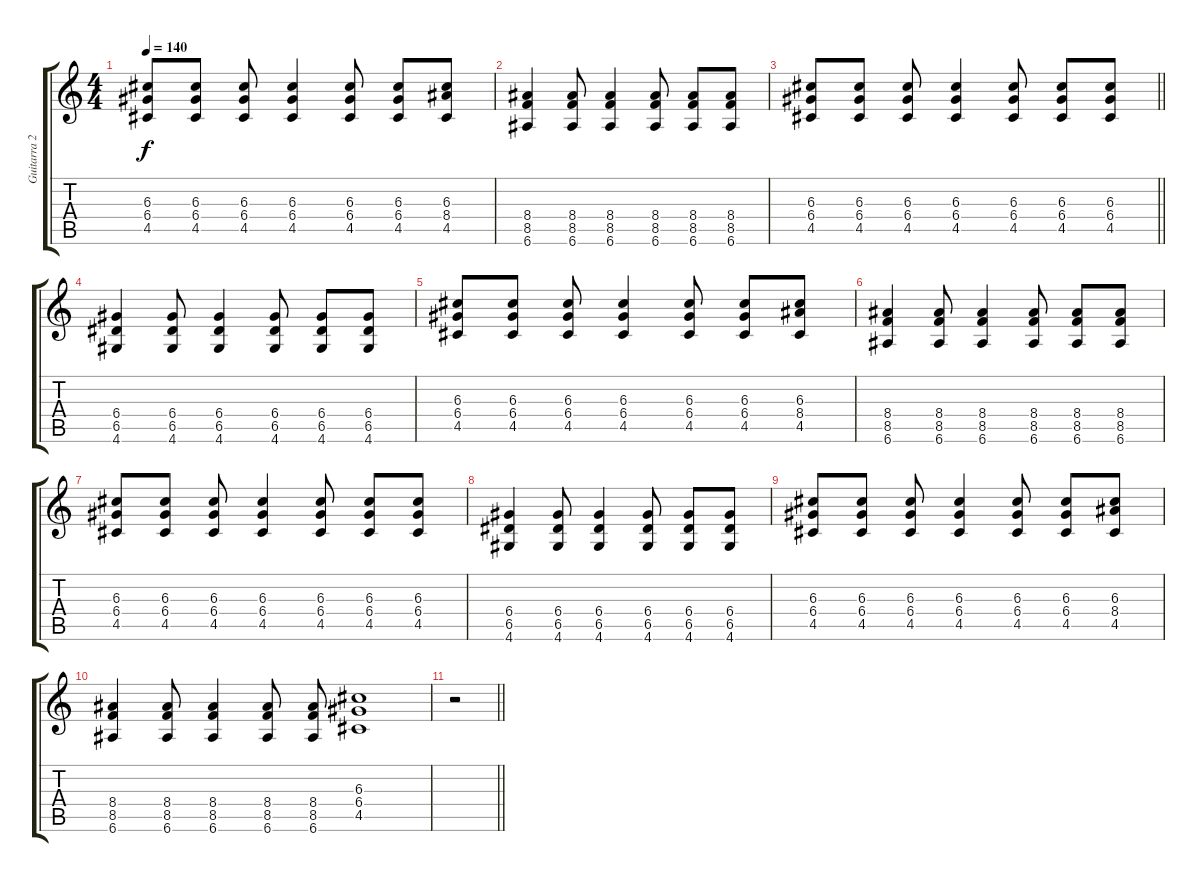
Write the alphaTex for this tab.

\track ("Guitarra 2" "Guitarra 2") {instrument distortionguitar}
\staff {score tabs}
\tuning (E4 B3 G3 D3 A2 E2) {hide}
\ts (4 4)
\tempo 140
\clef g2
\ks c
(6.3 6.4 4.5).8{dy f} (6.3 6.4 4.5).8 (6.3 6.4 4.5).8 (6.3 6.4 4.5).4 (6.3 6.4 4.5).8 (6.3 6.4 4.5).8 (6.3 8.4 4.5).8 |
(8.4 8.5 6.6).4 (8.4 8.5 6.6).8 (8.4 8.5 6.6).4 (8.4 8.5 6.6).8 (8.4 8.5 6.6).8 (8.4 8.5 6.6).8 |
\barLineRight lightlight
(6.3 6.4 4.5).8 (6.3 6.4 4.5).8 (6.3 6.4 4.5).8 (6.3 6.4 4.5).4 (6.3 6.4 4.5).8 (6.3 6.4 4.5).8 (6.3 6.4 4.5).8 |
(6.4 6.5 4.6).4{volume 13 balance 7} (6.4 6.5 4.6).8 (6.4 6.5 4.6).4 (6.4 6.5 4.6).8 (6.4 6.5 4.6).8 (6.4 6.5 4.6).8 |
(6.3 6.4 4.5).8 (6.3 6.4 4.5).8 (6.3 6.4 4.5).8 (6.3 6.4 4.5).4 (6.3 6.4 4.5).8 (6.3 6.4 4.5).8 (6.3 8.4 4.5).8 |
(8.4 8.5 6.6).4 (8.4 8.5 6.6).8 (8.4 8.5 6.6).4 (8.4 8.5 6.6).8 (8.4 8.5 6.6).8 (8.4 8.5 6.6).8 |
(6.3 6.4 4.5).8 (6.3 6.4 4.5).8 (6.3 6.4 4.5).8 (6.3 6.4 4.5).4 (6.3 6.4 4.5).8 (6.3 6.4 4.5).8 (6.3 6.4 4.5).8 |
(6.4 6.5 4.6).4{volume 13 balance 7} (6.4 6.5 4.6).8 (6.4 6.5 4.6).4 (6.4 6.5 4.6).8 (6.4 6.5 4.6).8 (6.4 6.5 4.6).8 |
(6.3 6.4 4.5).8 (6.3 6.4 4.5).8 (6.3 6.4 4.5).8 (6.3 6.4 4.5).4 (6.3 6.4 4.5).8 (6.3 6.4 4.5).8 (6.3 8.4 4.5).8 |
(8.4 8.5 6.6).4 (8.4 8.5 6.6).8 (8.4 8.5 6.6).4 (8.4 8.5 6.6).8 (8.4 8.5 6.6).8 (6.3 6.4 4.5).1 |
\barLineRight lightlight
r.2
